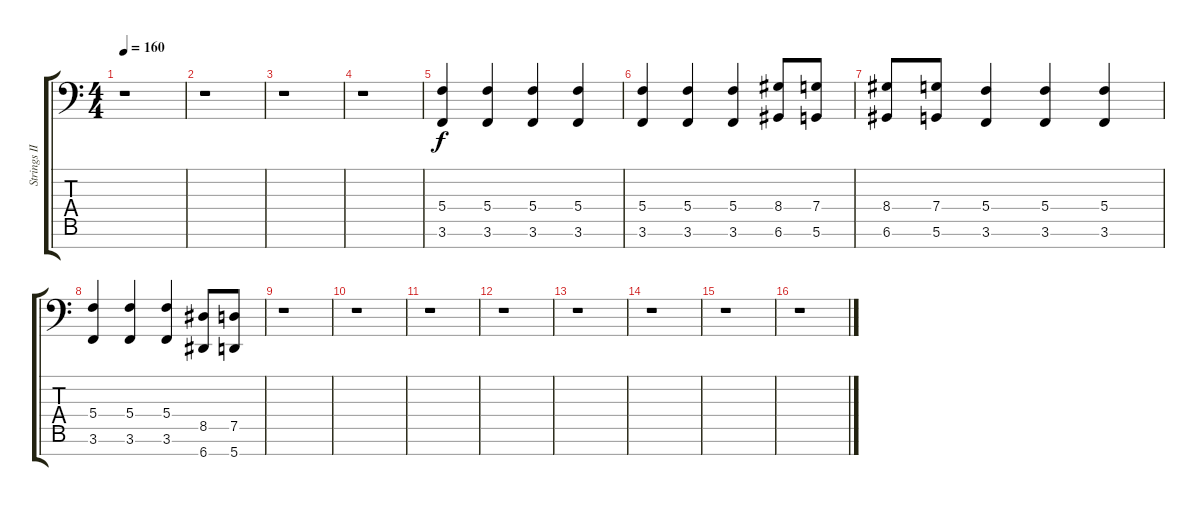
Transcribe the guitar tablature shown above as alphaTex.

\track ("Strings II" "Strings II") {instrument stringensemble1}
\staff {score tabs}
\tuning (D4 A3 F3 C3 G2 D2 A1) {hide}
\ts (4 4)
\tempo 160
\clef f4
\ks c
r.1{dy f} |
r.1 |
r.1 |
r.1 |
(5.4 3.6).4{volume 16} (5.4 3.6).4 (5.4 3.6).4 (5.4 3.6).4 |
(5.4 3.6).4 (5.4 3.6).4 (5.4 3.6).4 (8.4 6.6).8 (7.4 5.6).8 |
(8.4 6.6).8 (7.4 5.6).8 (5.4 3.6).4 (5.4 3.6).4 (5.4 3.6).4 |
(5.4 3.6).4 (5.4 3.6).4 (5.4 3.6).4 (8.5 6.7).8 (7.5 5.7).8 |
r.1 |
r.1 |
r.1 |
r.1 |
r.1 |
r.1 |
r.1 |
r.1
